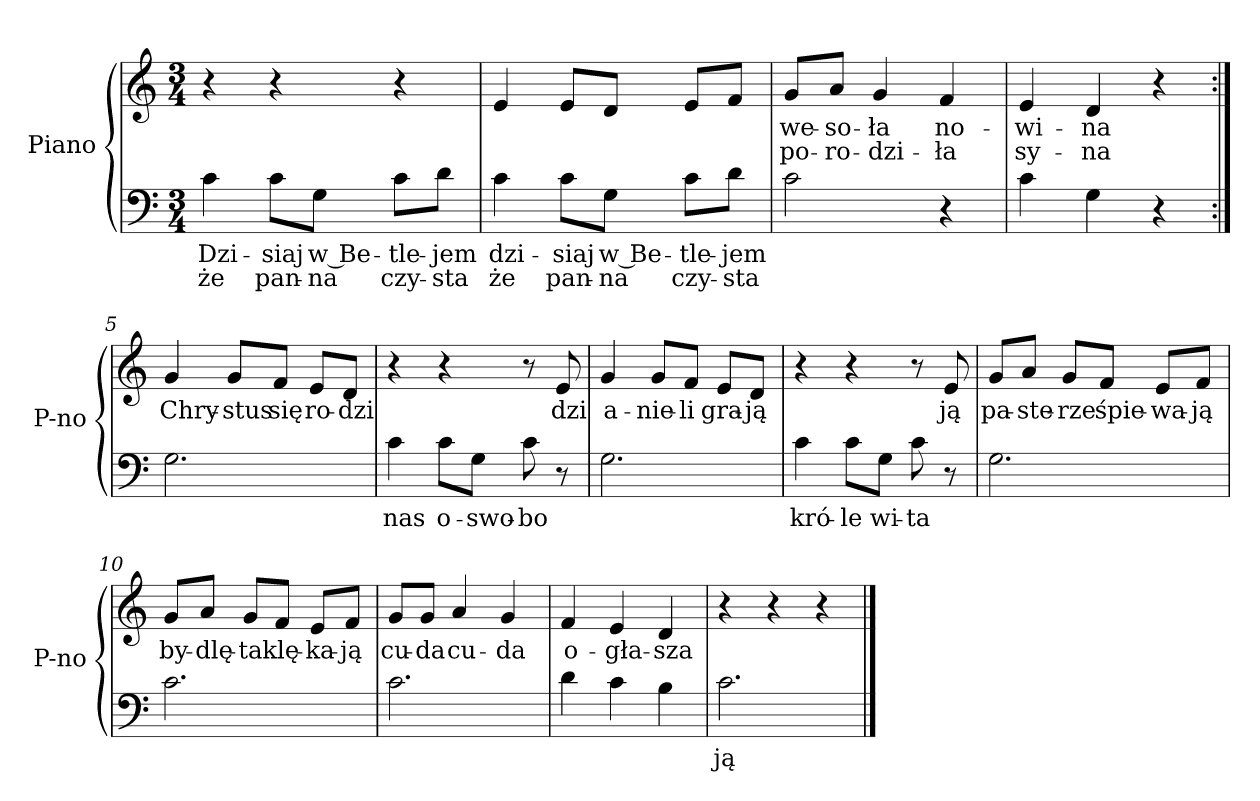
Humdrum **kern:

**kern	**text	**text	**kern	**text	**text
*part1	*part1	*part1	*part1	*part1	*part1
*staff2	*staff2	*staff2	*staff1	*staff1	*staff1
*I"Piano	*	*	*	*	*
*I'P-no	*	*	*	*	*
*clefF4	*	*	*clefG2	*	*
*k[]	*	*	*k[]	*	*
*M3/4	*	*	*M3/4	*	*
=1	=1	=1	=1	=1	=1
!	!LO:LY:a	!LO:LY:a	!	!	!
4c<\	Dzi-	że	4r	.	.
!	!LO:LY:a	!LO:LY:a	!	!	!
8c<\L	-siaj	pan-	4r	.	.
!	!LO:LY:a	!LO:LY:a	!	!	!
8G<\J	w Be-	-na	.	.	.
!	!LO:LY:a	!LO:LY:a	!	!	!
8c<\L	-tle-	czy-	4r	.	.
!	!LO:LY:a	!LO:LY:a	!	!	!
8d<\J	-jem	-sta	.	.	.
=2	=2	=2	=2	=2	=2
!	!LO:LY:a	!LO:LY:a	!	!	!
4c\	dzi-	że	4e/	.	.
!	!LO:LY:a	!LO:LY:a	!	!	!
8c\L	-siaj	pan-	8e/L	.	.
!	!LO:LY:a	!LO:LY:a	!	!	!
8G\J	w Be-	-na	8d/J	.	.
!	!LO:LY:a	!LO:LY:a	!	!	!
8c\L	-tle-	czy-	8e/L	.	.
!	!LO:LY:a	!LO:LY:a	!	!	!
8d\J	-jem	-sta	8f/J	.	.
=3	=3	=3	=3	=3	=3
!	!	!	!	!LO:LY:b	!LO:LY:b
2c\	.	.	8g/L	we-	po-
!	!	!	!	!LO:LY:b	!LO:LY:b
.	.	.	8a/J	-so-	-ro-
!	!	!	!	!LO:LY:b	!LO:LY:b
.	.	.	4g/	-ła	-dzi-
!	!	!	!	!LO:LY:b	!LO:LY:b
4r	.	.	4f/	no-	-ła
=4	=4	=4	=4	=4	=4
!	!	!	!	!LO:LY:b	!LO:LY:b
4c\	.	.	4e/	-wi-	sy-
!	!	!	!	!LO:LY:b	!LO:LY:b
4G\	.	.	4d/	-na	-na
4r	.	.	4r	.	.
!!LO:LB:g=z
=5:|!	=5:|!	=5:|!	=5:|!	=5:|!	=5:|!
!	!	!	!	!LO:LY:b	!
2.G\	.	.	4g/	Chry-	.
!	!	!	!	!LO:LY:b	!
.	.	.	8g/L	-stus	.
!	!	!	!	!LO:LY:b	!
.	.	.	8f/J	się	.
!	!	!	!	!LO:LY:b	!
.	.	.	8e/L	ro-	.
!	!	!	!	!LO:LY:b	!
.	.	.	8d/J	-dzi	.
=6	=6	=6	=6	=6	=6
!	!LO:LY:a	!	!	!	!
4c\	nas	.	4r	.	.
!	!LO:LY:a	!	!	!	!
8c\L	o-	.	4r	.	.
!	!LO:LY:a	!	!	!	!
8G\J	-swo-	.	.	.	.
!	!LO:LY:a	!	!	!	!
8c\	-bo	.	8r	.	.
!	!	!	!	!LO:LY:b	!
8r	.	.	8e/	dzi	.
=7	=7	=7	=7	=7	=7
!	!	!	!	!LO:LY:b	!
2.G\	.	.	4g/	a-	.
!	!	!	!	!LO:LY:b	!
.	.	.	8g/L	-nie-	.
!	!	!	!	!LO:LY:b	!
.	.	.	8f/J	-li	.
!	!	!	!	!LO:LY:b	!
.	.	.	8e/L	gra-	.
!	!	!	!	!LO:LY:b	!
.	.	.	8d/J	-ją	.
=8	=8	=8	=8	=8	=8
!	!LO:LY:a	!	!	!	!
4c\	kró-	.	4r	.	.
!	!LO:LY:a	!	!	!	!
8c\L	-le	.	4r	.	.
!	!LO:LY:a	!	!	!	!
8G\J	wi-	.	.	.	.
!	!LO:LY:a	!	!	!	!
8c\	-ta	.	8r	.	.
!	!	!	!	!LO:LY:b	!
8r	.	.	8e/	ją	.
!!LO:LB:g=z
=9	=9	=9	=9	=9	=9
!	!	!	!	!LO:LY:b	!
2.G\	.	.	8g/L	pa-	.
!	!	!	!	!LO:LY:b	!
.	.	.	8a/J	-ste-	.
!	!	!	!	!LO:LY:b	!
.	.	.	8g/L	-rze	.
!	!	!	!	!LO:LY:b	!
.	.	.	8f/J	śpie-	.
!	!	!	!	!LO:LY:b	!
.	.	.	8e/L	-wa-	.
!	!	!	!	!LO:LY:b	!
.	.	.	8f/J	-ją	.
=10	=10	=10	=10	=10	=10
!	!	!	!	!LO:LY:b	!
2.c\	.	.	8g/L	by-	.
!	!	!	!	!LO:LY:b	!
.	.	.	8a/J	-dlę-	.
!	!	!	!	!LO:LY:b	!
.	.	.	8g/L	-ta	.
!	!	!	!	!LO:LY:b	!
.	.	.	8f/J	klę-	.
!	!	!	!	!LO:LY:b	!
.	.	.	8e/L	-ka-	.
!	!	!	!	!LO:LY:b	!
.	.	.	8f/J	-ją	.
=11	=11	=11	=11	=11	=11
!	!	!	!	!LO:LY:b	!
2.c\	.	.	8g/L	cu-	.
!	!	!	!	!LO:LY:b	!
.	.	.	8g/J	-da	.
!	!	!	!	!LO:LY:b	!
.	.	.	4a/	cu-	.
!	!	!	!	!LO:LY:b	!
.	.	.	4g/	-da	.
=12	=12	=12	=12	=12	=12
!	!	!	!	!LO:LY:b	!
4d\	.	.	4f/	o-	.
!	!	!	!	!LO:LY:b	!
4c\	.	.	4e/	-gła-	.
!	!	!	!	!LO:LY:b	!
4B\	.	.	4d/	-sza	.
=13	=13	=13	=13	=13	=13
!	!LO:LY:a	!	!	!	!
2.c\	ją	.	4r	.	.
.	.	.	4r	.	.
.	.	.	4r	.	.
==	==	==	==	==	==
*-	*-	*-	*-	*-	*-
